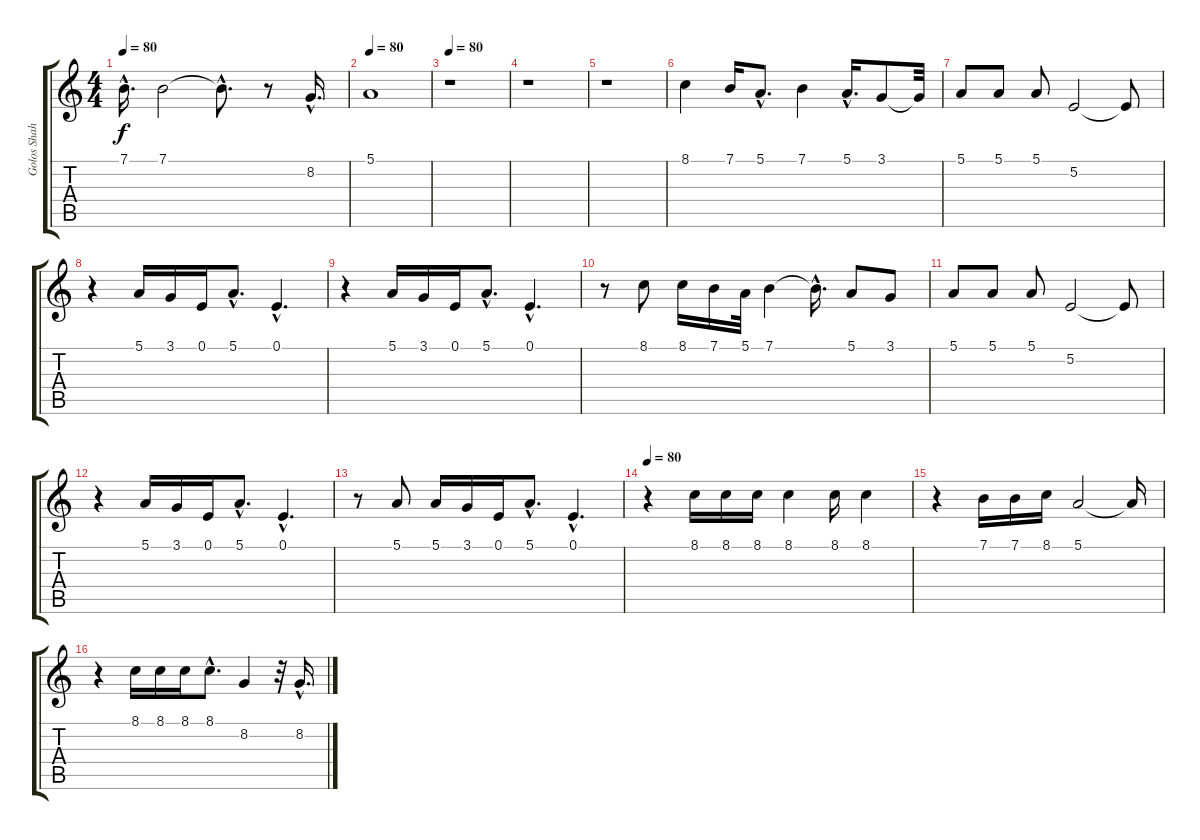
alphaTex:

\track ("Golos Shahrin   " "Golos Shah") {instrument lead3calliope}
\staff {score tabs}
\tuning (E4 B3 G3 D3 A2 E2) {hide}
\ts (4 4)
\tempo 80
\clef g2
\ks c
7.1{hac}.16{d dy f} 7.1.2 7.1{hac t}.8{d} r.8 8.2{hac}.16{d} |
\tempo 80
5.1.1 |
\tempo 80
r.1 |
r.1 |
r.1 |
8.1.4 7.1.16 5.1{hac}.8{d} 7.1.4 5.1{hac}.16{d} 3.1.8 3.1{t}.32 |
5.1.8 5.1.8 5.1.8 5.2.2 5.2{t}.8 |
r.4 5.1.16 3.1.16 0.1.16 5.1{hac}.8{d} 0.1{hac}.4{d} |
r.4 5.1.16 3.1.16 0.1.16 5.1{hac}.8{d} 0.1{hac}.4{d} |
r.8 8.1.8 8.1.16 7.1.16 5.1.32 7.1.4 7.1{hac t}.16{d} 5.1.8 3.1.8 |
5.1.8 5.1.8 5.1.8 5.2.2 5.2{t}.8 |
r.4 5.1.16 3.1.16 0.1.16 5.1{hac}.8{d} 0.1{hac}.4{d} |
r.8 5.1.8 5.1.16 3.1.16 0.1.16 5.1{hac}.8{d} 0.1{hac}.4{d} |
\tempo 80
r.4 8.1.16 8.1.16 8.1.16 8.1.4 8.1.16 8.1.4 |
r.4 7.1.16 7.1.16 8.1.16 5.1.2 5.1{t}.16 |
r.4 8.1.16 8.1.16 8.1.16 8.1{hac}.8{d} 8.2.4 r.32 8.2{hac}.16{d}
